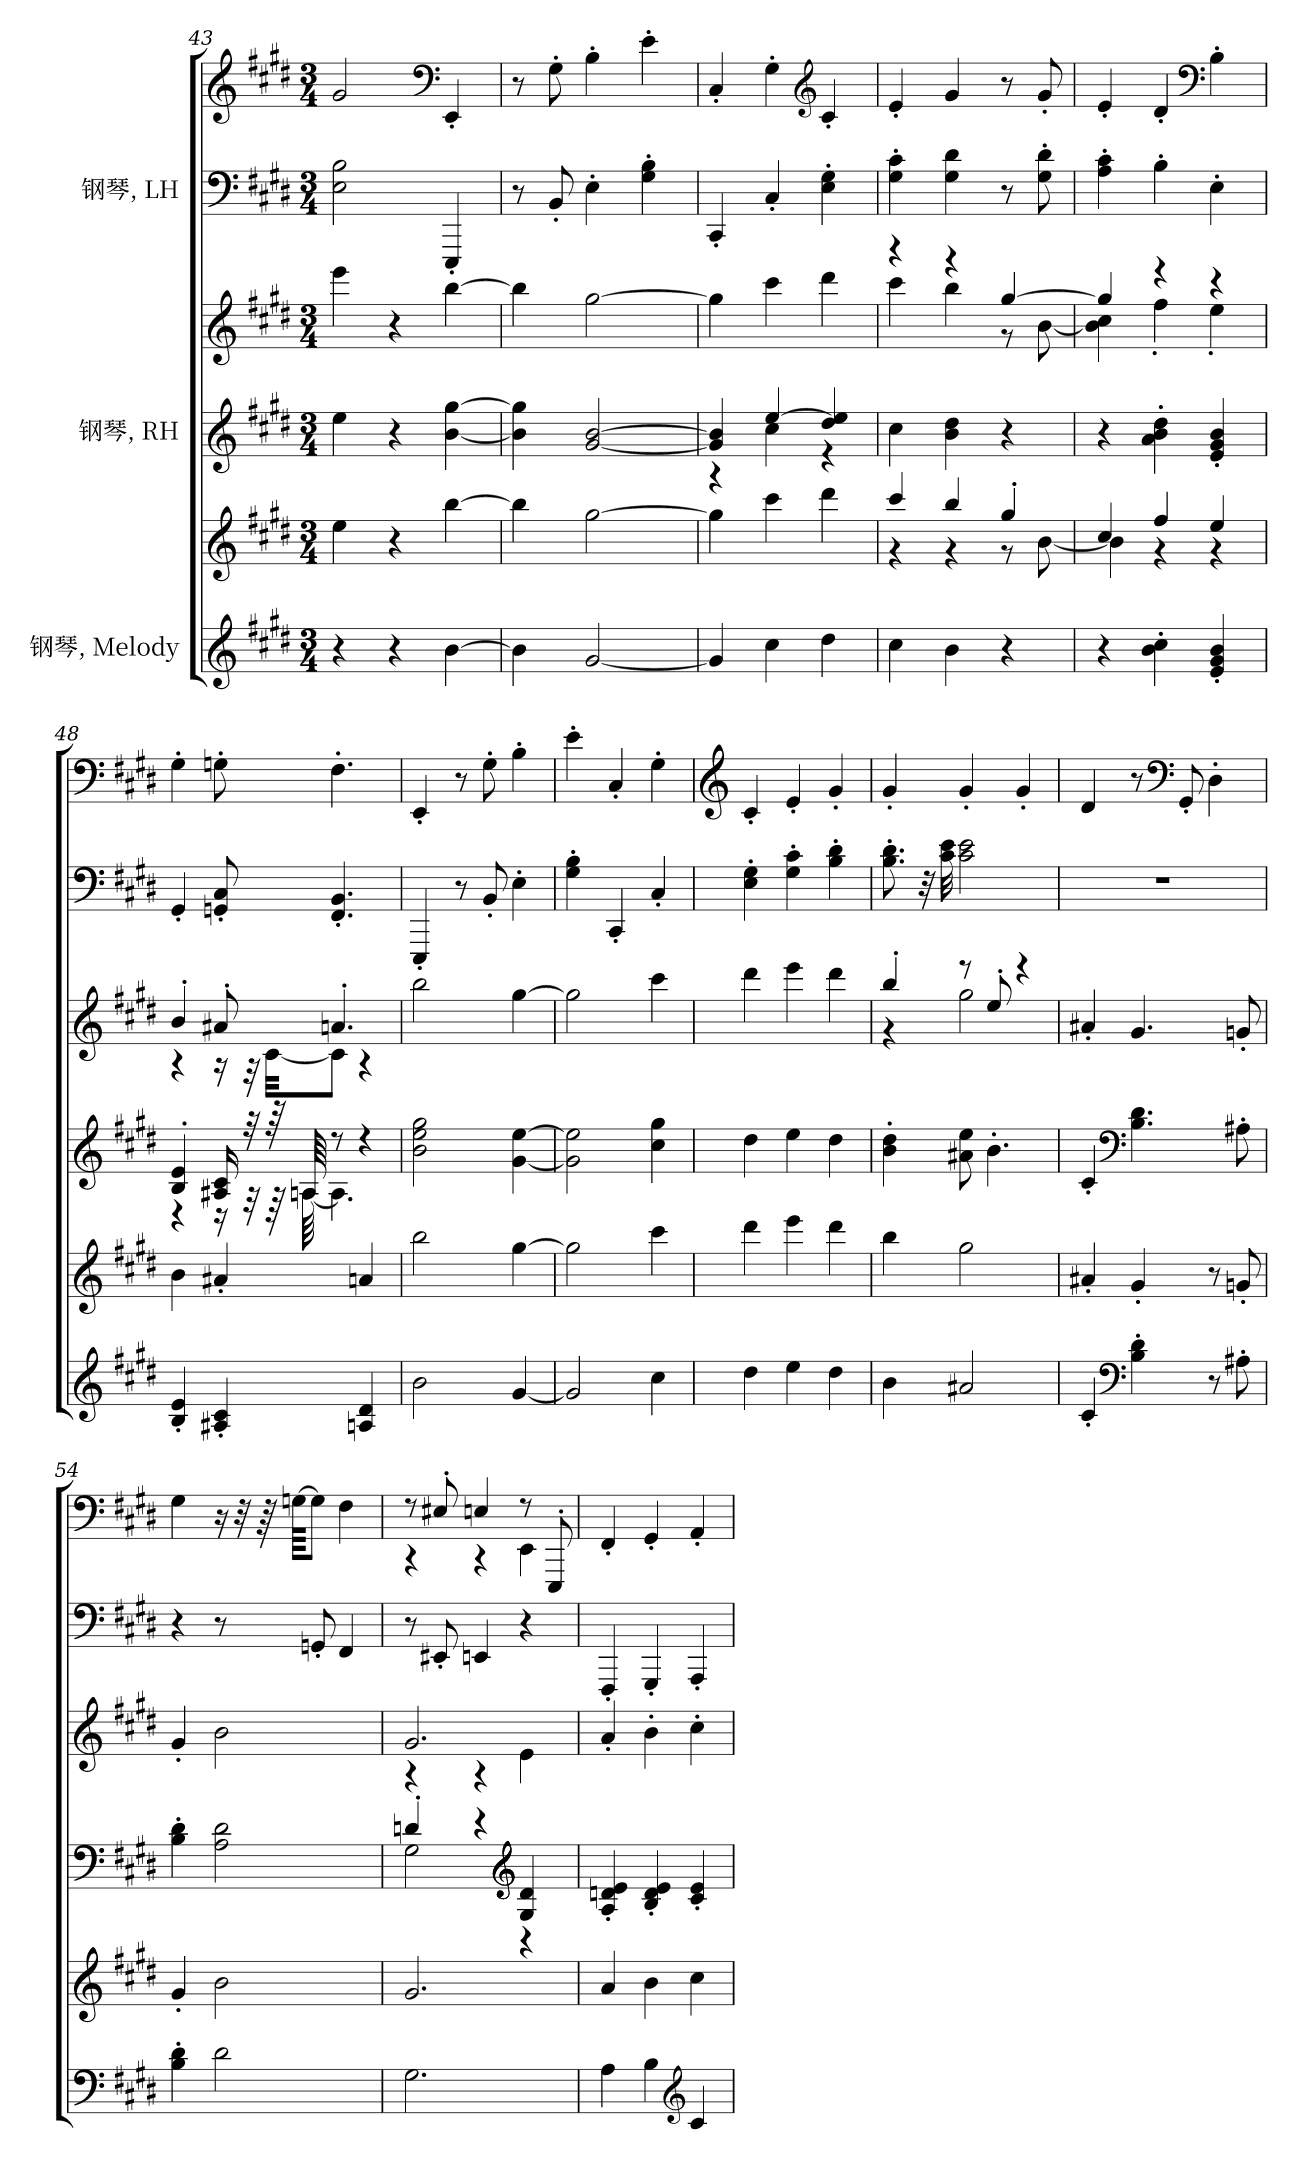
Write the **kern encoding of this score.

**kern	**kern	**kern	**kern	**kern	**kern
*part3	*part3	*part2	*part2	*part1	*part1
*staff6	*staff5	*staff4	*staff3	*staff2	*staff1
*I"钢琴, Melody	*	*I"钢琴, RH	*	*I"钢琴, LH	*
*clefG2	*clefG2	*clefG2	*clefG2	*clefF4	*clefG2
*k[f#c#g#d#]	*k[f#c#g#d#]	*k[f#c#g#d#]	*k[f#c#g#d#]	*k[f#c#g#d#]	*k[f#c#g#d#]
*M3/4	*M3/4	*M3/4	*M3/4	*M3/4	*M3/4
=43	=43	=43	=43	=43	=43
4r	4ee\	4ee\	4eee\	2E\ 2B\	2g#/
4r	4r	4r	4r	.	.
*	*	*	*	*	*clefF4
[4b\	[4bb\	[4b\ [4gg#\	[4bb\	4EEE'/	4EE'/
=44	=44	=44	=44	=44	=44
4b\]	4bb\]	4b\] 4gg#\]	4bb\]	8r	8r
.	.	.	.	8BB'/	8G#'\
[2g#/	[2gg#\	[2g#/ [2b/	[2gg#\	4E'\	4B'\
.	.	.	.	4G#\' 4B\'	4e'\
!!LO:PB:g=z
=45	=45	=45	=45	=45	=45
*	*	*^	*	*	*
4g#/]	4gg#\]	4g#/] 4b/]	4r	4gg#\]	4CC#'/	4C#'/
4cc#\	4ccc#\	[4ee/	4cc#\	4ccc#\	4C#'/	4G#'\
*	*	*	*	*	*	*clefG2
4dd#\	4ddd#\	4dd#/ 4ee/]	4r	4ddd#\	4E\' 4G#\'	4c#'/
*	*	*v	*v	*	*	*
=46	=46	=46	=46	=46	=46
*	*^	*	*^	*	*
4cc#\	4ccc#/	4r	4cc#\	4r	4ccc#\	4G#\' 4c#\'	4e'/
4b\	4bb/	4r	4b\ 4dd#\	4r	4bb\	4G#\ 4d#\	4g#/
4r	4gg#'/	8r	4r	[4gg#/	8r	8r	8r
.	.	[8b\	.	.	[8b\	8G#\' 8d#\'	8g#'/
=47	=47	=47	=47	=47	=47	=47	=47
4r	4cc#/	4b\]	4r	4gg#/]	4b\] 4cc#\	4A\' 4c#\'	4e'/
4b\' 4cc#\'	4ff#/	4r	4a\' 4b\' 4dd#\'	4r	4ff#'\	4B'\	4d#'/
*	*	*	*	*	*	*	*clefF4
4e/' 4g#/' 4b/'	4ee/	4r	4e/' 4g#/' 4b/'	4r	4ee'\	4E'\	4B'\
*	*v	*v	*	*	*	*	*
=48	=48	=48	=48	=48	=48	=48
*	*	*^	*	*	*	*
4B/' 4e/'	4b\	4B/' 4e/'	4r	4b'/	4r	4GG#'/	4G#'\
4A#X/' 4c#/'	4a#X'/	16A#X/ 16c#/	16r	8a#X'/	16r	8GGn/' 8C#/'	8Gn'\
.	.	32r	32r	.	32r	.	.
.	.	64r	64r	.	[32c#\KKL	.	.
.	.	64A#/	[64An\	.	.	.	.
.	.	8r	4.A\]	4.an'/	8c#\J]	4.FF#/' 4.BB/'	4.F#'\
4An/ 4d#/	4an/	4r	.	.	4r	.	.
*	*	*v	*v	*	*	*	*
*	*	*	*v	*v	*	*
=49	=49	=49	=49	=49	=49
2b\	2bb\	2b\ 2ee\ 2gg#\	2bb\	4EEE'/	4EE'/
.	.	.	.	8r	8r
.	.	.	.	8BB'/	8G#'\
[4g#/	[4gg#\	[4g#\ [4ee\	[4gg#\	4E'\	4B'\
=50	=50	=50	=50	=50	=50
2g#/]	2gg#\]	2g#\] 2ee\]	2gg#\]	4G#\' 4B\'	4e'\
.	.	.	.	4CC#'/	4C#'/
4cc#\	4ccc#\	4cc#\ 4gg#\	4ccc#\	4C#'/	4G#'\
!!LO:LB:g=z
=51	=51	=51	=51	=51	=51
*	*	*	*	*	*clefG2
4dd#\	4ddd#\	4dd#\	4ddd#\	4E\' 4G#\'	4c#'/
4ee\	4eee\	4ee\	4eee\	4G#\' 4c#\'	4e'/
4dd#\	4ddd#\	4dd#\	4ddd#\	4B\' 4d#\'	4g#'/
=52	=52	=52	=52	=52	=52
*	*	*	*^	*	*
4b\	4bb\	4b\' 4dd#\'	4bb'/	4r	8.B\' 8.d#\'	4g#'/
.	.	.	.	.	32r	.
.	.	.	.	.	32c#\ 32e\	.
2a#X/	2gg#\	8a#X\ 8ee\	8r	2gg#\	2c#\ 2e\	4g#'/
.	.	4.b'\	8ee'/	.	.	.
.	.	.	4r	.	.	4g#'/
*	*	*	*v	*v	*	*
=53	=53	=53	=53	=53	=53
4c#'/	4a#X'/	4c#'/	4a#X'/	2.r	4d#/
*clefF4	*	*clefF4	*	*	*
4B\' 4d#\'	4g#'/	4.B\ 4.d#\	4.g#/	.	8r
*	*	*	*	*	*clefF4
.	.	.	.	.	8GG#'/
8r	8r	.	.	.	4D#'\
8A#X'\	8gn'/	8A#X'\	8gn'/	.	.
=54	=54	=54	=54	=54	=54
4B\' 4d#\'	4g#'/	4B\' 4d#\'	4g#'/	4r	4G#\
2d#\	2b\	2A\ 2d#\	2b\	8r	16r
.	.	.	.	.	32r
.	.	.	.	.	64r
.	.	.	.	.	[64Gn\KKKL
.	.	.	.	8GGn'/	8G\J]
.	.	.	.	4FF#/	4F#\
!!LO:PB:g=z
=55	=55	=55	=55	=55	=55
*	*	*^	*^	*	*^
2.G#\	2.g#/	4dn'/	2G#\	2.g#/	4r	8r	8r	4r
.	.	.	.	.	.	8EE#X'/	8E#X'/	.
.	.	4r	.	.	4r	4EEn/	4En/	4r
*	*	*clefG2	*	*	*	*	*	*
.	.	4G#/ 4d/	4r	.	4e\	4r	8r	4EE\
.	.	.	.	.	.	.	8EEE'/	.
*	*	*v	*v	*	*	*	*v	*v
*	*	*	*v	*v	*	*
=56	=56	=56	=56	=56	=56
4A\	4a/	4A/' 4dn/' 4e/'	4a'/	4FFF#'/	4FF#'/
4B\	4b\	4B/' 4d/' 4e/'	4b'\	4GGG#'/	4GG#'/
*clefG2	*	*	*	*	*
4c#/	4cc#\	4c#/' 4e/'	4cc#'\	4AAA'/	4AA'/
=	=	=	=	=	=
*-	*-	*-	*-	*-	*-
